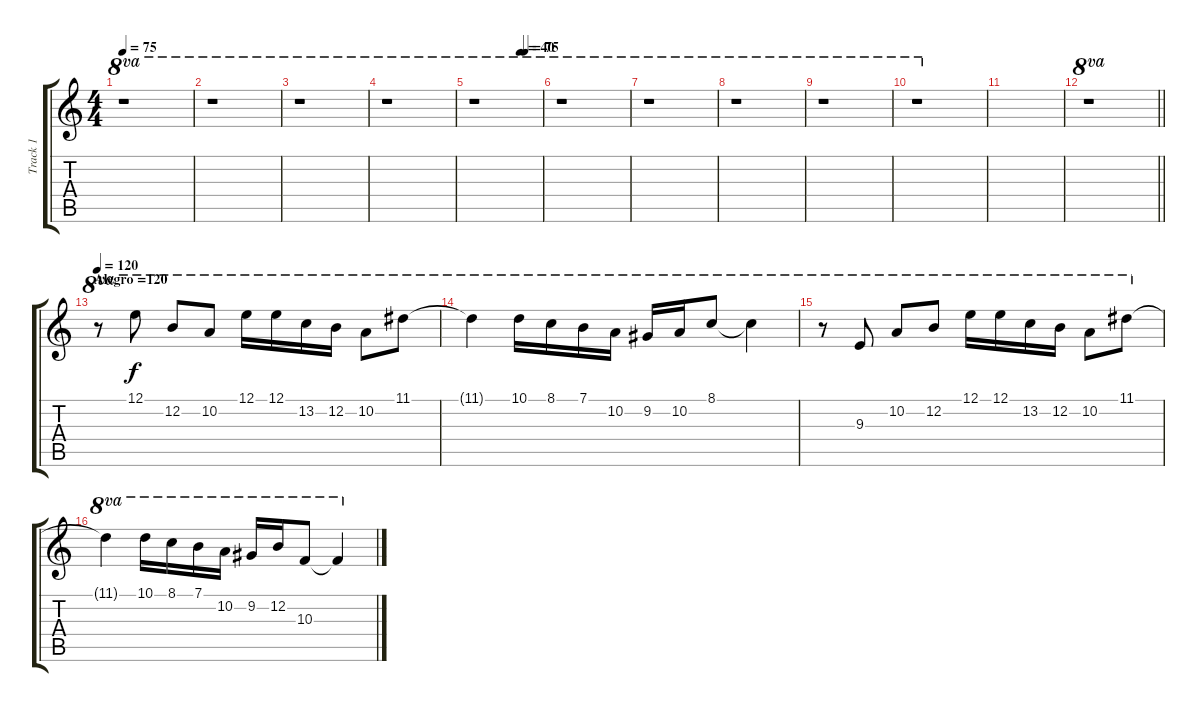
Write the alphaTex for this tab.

\track ("Track 1" "Track 1") {instrument acousticguitarsteel}
\staff {score tabs}
\tuning (E4 B3 G3 D3 A2 E2) {hide}
\ts (4 4)
\tempo 75
\clef g2
\ks c
r.1{ot 8va dy f} |
r.1{ot 8va} |
r.1{ot 8va} |
r.1{ot 8va} |
\tempo (40 0.6875)
\tempo (75 0.75)
r.1{ot 8va} |
r.1{ot 8va} |
r.1{ot 8va} |
r.1{ot 8va} |
r.1{ot 8va} |
r.1{ot 8va} |
|
\barLineRight lightlight
r.1{ot 8va} |
\section ("" "Alegro =120")
\tempo 120
r.8{ot 8va} 12.1.8{ot 8va} 12.2.8{ot 8va} 10.2.8{ot 8va} 12.1.16{ot 8va} 12.1.16{ot 8va} 13.2.16{ot 8va} 12.2.16{ot 8va} 10.2.8{ot 8va} 11.1.8{ot 8va} |
11.1{t}.4{ot 8va} 10.1.16{ot 8va} 8.1.16{ot 8va} 7.1.16{ot 8va} 10.2.16{ot 8va} 9.2.16{ot 8va} 10.2.16{ot 8va} 8.1.8{ot 8va} 8.1{t}.4{ot 8va} |
r.8{ot 8va} 9.3.8{ot 8va} 10.2.8{ot 8va} 12.2.8{ot 8va} 12.1.16{ot 8va} 12.1.16{ot 8va} 13.2.16{ot 8va} 12.2.16{ot 8va} 10.2.8{ot 8va} 11.1.8{ot 8va} |
11.1{t}.4{ot 8va} 10.1.16{ot 8va} 8.1.16{ot 8va} 7.1.16{ot 8va} 10.2.16{ot 8va} 9.2.16{ot 8va} 12.2.16{ot 8va} 10.3.8{ot 8va} 10.3{t}.4{ot 8va}
